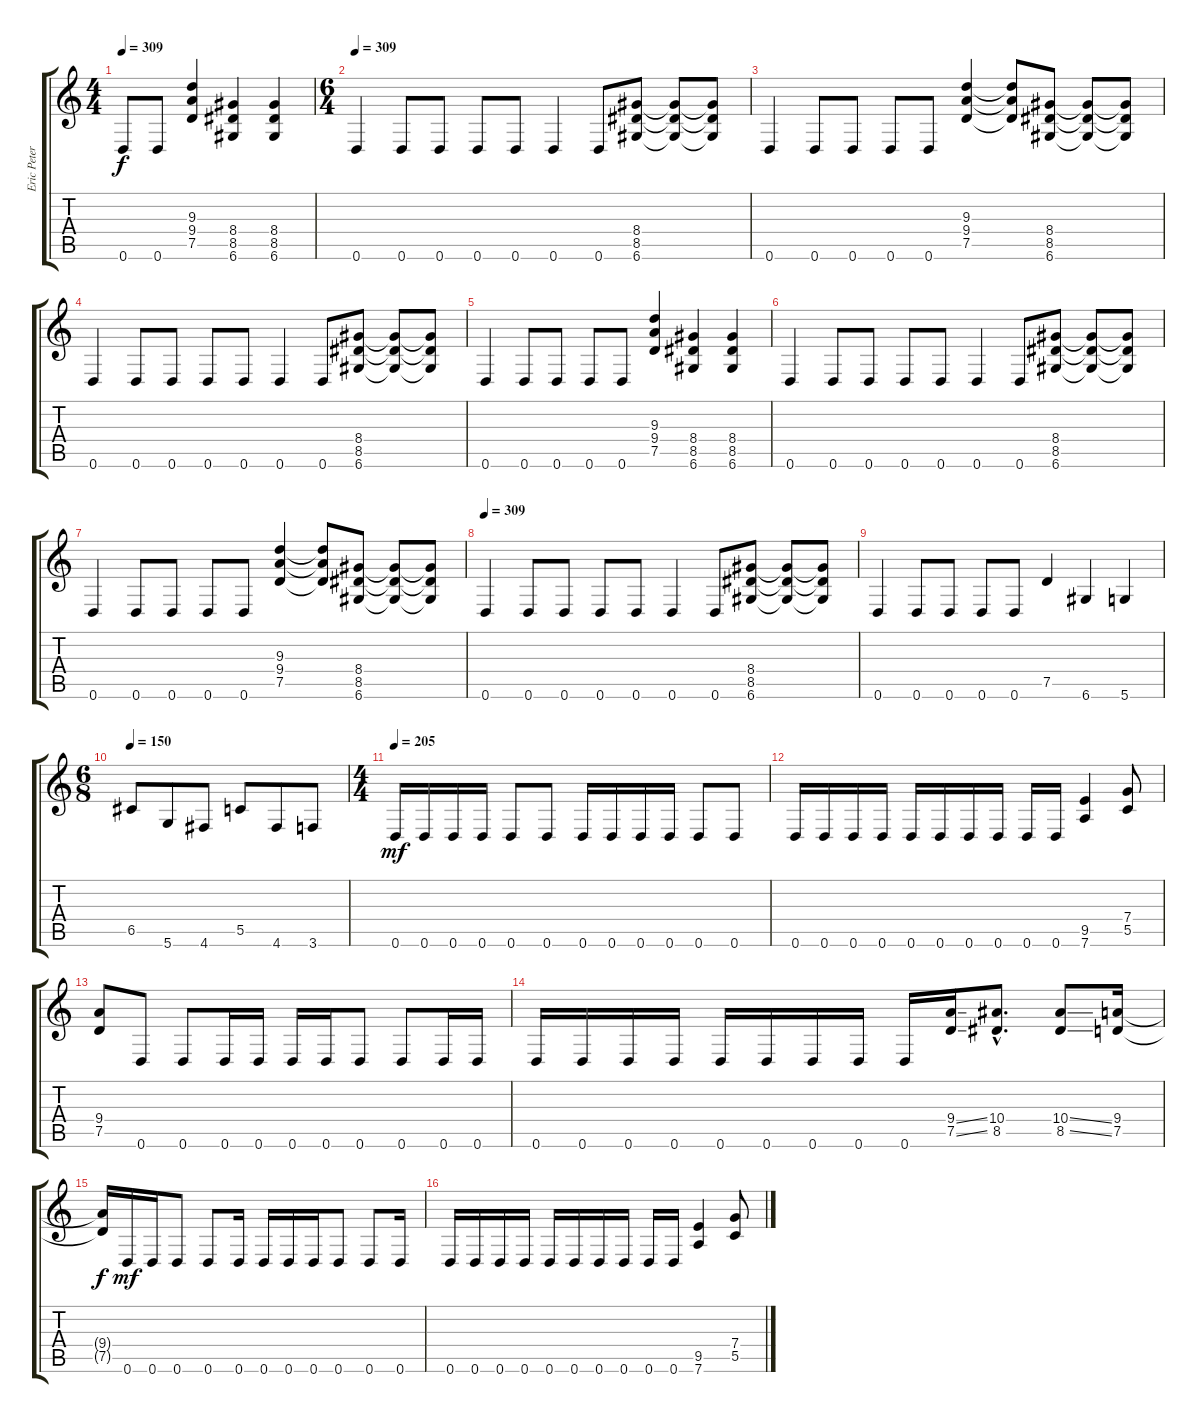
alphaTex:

\track ("Eric Peterson" "Eric Peter") {instrument distortionguitar}
\staff {score tabs}
\tuning (D4 A3 F3 C3 G2 D2) {hide}
\ts (4 4)
\tempo 309
\clef g2
\ks c
0.6.8{dy f} 0.6.8 (9.3 9.4 7.5).4 (8.4 8.5 6.6).4 (8.4 8.5 6.6).4 |
\ts (6 4)
\tempo 309
0.6.4 0.6.8 0.6.8 0.6.8 0.6.8 0.6.4 0.6.8 (8.4 8.5 6.6).8 (8.4{t} 8.5{t} 6.6{t}).8 (8.4{t} 8.5{t} 6.6{t}).8 |
0.6.4 0.6.8 0.6.8 0.6.8 0.6.8 (9.3 9.4 7.5).4 (9.3{t} 9.4{t} 7.5{t}).8 (8.4 8.5 6.6).8 (8.4{t} 8.5{t} 6.6{t}).8 (8.4{t} 8.5{t} 6.6{t}).8 |
0.6.4 0.6.8 0.6.8 0.6.8 0.6.8 0.6.4 0.6.8 (8.4 8.5 6.6).8 (8.4{t} 8.5{t} 6.6{t}).8 (8.4{t} 8.5{t} 6.6{t}).8 |
0.6.4 0.6.8 0.6.8 0.6.8 0.6.8 (9.3 9.4 7.5).4 (8.4 8.5 6.6).4 (8.4 8.5 6.6).4 |
0.6.4 0.6.8 0.6.8 0.6.8 0.6.8 0.6.4 0.6.8 (8.4 8.5 6.6).8 (8.4{t} 8.5{t} 6.6{t}).8 (8.4{t} 8.5{t} 6.6{t}).8 |
0.6.4 0.6.8 0.6.8 0.6.8 0.6.8 (9.3 9.4 7.5).4 (9.3{t} 9.4{t} 7.5{t}).8 (8.4 8.5 6.6).8 (8.4{t} 8.5{t} 6.6{t}).8 (8.4{t} 8.5{t} 6.6{t}).8 |
\tempo 309
0.6.4 0.6.8 0.6.8 0.6.8 0.6.8 0.6.4 0.6.8 (8.4 8.5 6.6).8 (8.4{t} 8.5{t} 6.6{t}).8 (8.4{t} 8.5{t} 6.6{t}).8 |
0.6.4 0.6.8 0.6.8 0.6.8 0.6.8 7.5.4 6.6.4 5.6.4 |
\ts (6 8)
\tempo 150
6.5.8 5.6.8 4.6.8 5.5.8 4.6.8 3.6.8 |
\ts (4 4)
\tempo 205
0.6.16{dy mf} 0.6.16 0.6.16 0.6.16 0.6.8 0.6.8 0.6.16 0.6.16 0.6.16 0.6.16 0.6.8 0.6.8 |
0.6.16 0.6.16 0.6.16 0.6.16 0.6.16 0.6.16 0.6.16 0.6.16 0.6.16 0.6.16 (9.5 7.6).4 (7.4 5.5).8 |
(9.4 7.5).8 0.6.8 0.6.8 0.6.16 0.6.16 0.6.16 0.6.16 0.6.8 0.6.8 0.6.16 0.6.16 |
0.6.16 0.6.16 0.6.16 0.6.16 0.6.16 0.6.16 0.6.16 0.6.16 0.6.16 (9.4{ss} 7.5{ss}).16 (10.4{hac} 8.5{hac}).8{d} (10.4{ss} 8.5{ss}).8 (9.4 7.5).16 |
(9.4{t} 7.5{t}).16{dy f} 0.6.16{dy mf} 0.6.16 0.6.8 0.6.8 0.6.16 0.6.16 0.6.16 0.6.16 0.6.8 0.6.8 0.6.16 |
0.6.16 0.6.16 0.6.16 0.6.16 0.6.16 0.6.16 0.6.16 0.6.16 0.6.16 0.6.16 (9.5 7.6).4 (7.4 5.5).8
